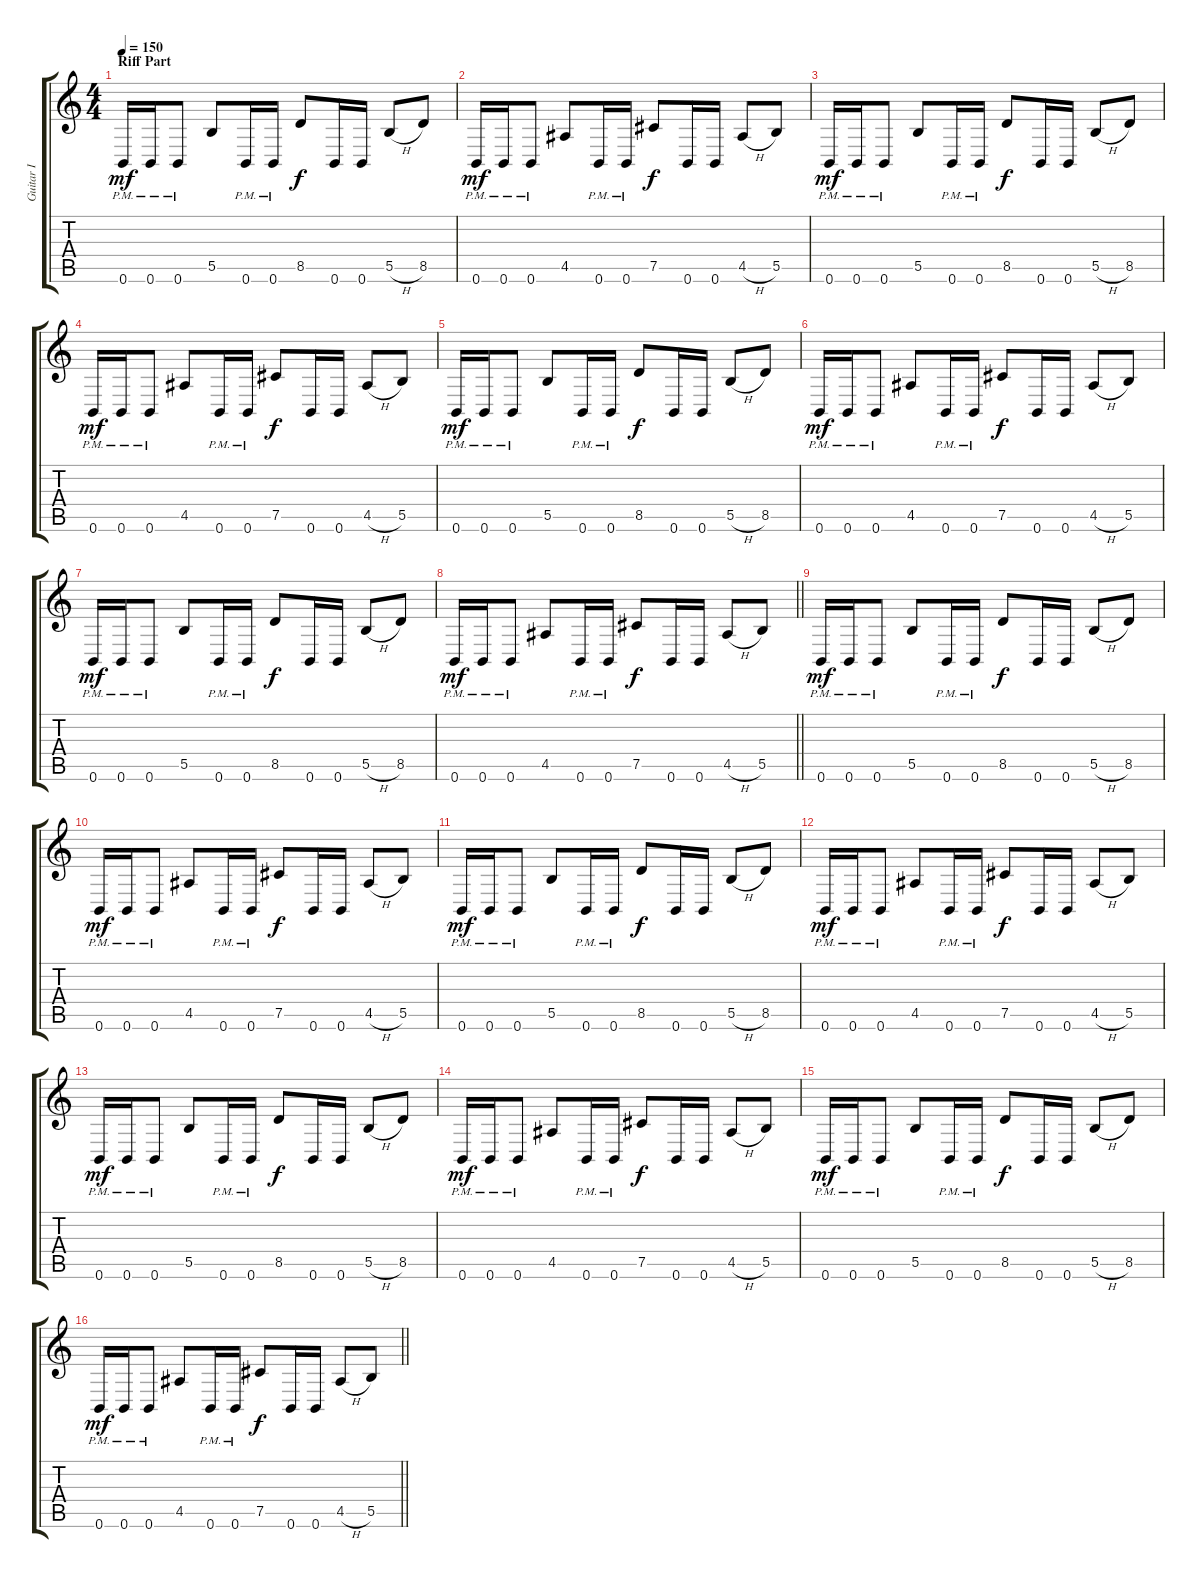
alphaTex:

\track ("Guitar I" "Guitar I") {instrument distortionguitar}
\staff {score tabs}
\tuning (Db4 Ab3 E3 B2 Gb2 B1) {hide}
\ts (4 4)
\section ("" "Riff Part")
\tempo 150
\clef g2
\ks c
0.6{pm}.16{dy mf} 0.6{pm}.16 0.6{pm}.8 5.5.8 0.6{pm}.16 0.6{pm}.16 8.5.8{dy f} 0.6.16 0.6.16 5.5{h}.8 8.5.8 |
0.6{pm}.16{dy mf} 0.6{pm}.16 0.6{pm}.8 4.5.8 0.6{pm}.16 0.6{pm}.16 7.5.8{dy f} 0.6.16 0.6.16 4.5{h}.8 5.5.8 |
0.6{pm}.16{dy mf} 0.6{pm}.16 0.6{pm}.8 5.5.8 0.6{pm}.16 0.6{pm}.16 8.5.8{dy f} 0.6.16 0.6.16 5.5{h}.8 8.5.8 |
0.6{pm}.16{dy mf} 0.6{pm}.16 0.6{pm}.8 4.5.8 0.6{pm}.16 0.6{pm}.16 7.5.8{dy f} 0.6.16 0.6.16 4.5{h}.8 5.5.8 |
0.6{pm}.16{dy mf} 0.6{pm}.16 0.6{pm}.8 5.5.8 0.6{pm}.16 0.6{pm}.16 8.5.8{dy f} 0.6.16 0.6.16 5.5{h}.8 8.5.8 |
0.6{pm}.16{dy mf} 0.6{pm}.16 0.6{pm}.8 4.5.8 0.6{pm}.16 0.6{pm}.16 7.5.8{dy f} 0.6.16 0.6.16 4.5{h}.8 5.5.8 |
0.6{pm}.16{dy mf} 0.6{pm}.16 0.6{pm}.8 5.5.8 0.6{pm}.16 0.6{pm}.16 8.5.8{dy f} 0.6.16 0.6.16 5.5{h}.8 8.5.8 |
\barLineRight lightlight
0.6{pm}.16{dy mf} 0.6{pm}.16 0.6{pm}.8 4.5.8 0.6{pm}.16 0.6{pm}.16 7.5.8{dy f} 0.6.16 0.6.16 4.5{h}.8 5.5.8 |
0.6{pm}.16{dy mf} 0.6{pm}.16 0.6{pm}.8 5.5.8 0.6{pm}.16 0.6{pm}.16 8.5.8{dy f} 0.6.16 0.6.16 5.5{h}.8 8.5.8 |
0.6{pm}.16{dy mf} 0.6{pm}.16 0.6{pm}.8 4.5.8 0.6{pm}.16 0.6{pm}.16 7.5.8{dy f} 0.6.16 0.6.16 4.5{h}.8 5.5.8 |
0.6{pm}.16{dy mf} 0.6{pm}.16 0.6{pm}.8 5.5.8 0.6{pm}.16 0.6{pm}.16 8.5.8{dy f} 0.6.16 0.6.16 5.5{h}.8 8.5.8 |
0.6{pm}.16{dy mf} 0.6{pm}.16 0.6{pm}.8 4.5.8 0.6{pm}.16 0.6{pm}.16 7.5.8{dy f} 0.6.16 0.6.16 4.5{h}.8 5.5.8 |
0.6{pm}.16{dy mf} 0.6{pm}.16 0.6{pm}.8 5.5.8 0.6{pm}.16 0.6{pm}.16 8.5.8{dy f} 0.6.16 0.6.16 5.5{h}.8 8.5.8 |
0.6{pm}.16{dy mf} 0.6{pm}.16 0.6{pm}.8 4.5.8 0.6{pm}.16 0.6{pm}.16 7.5.8{dy f} 0.6.16 0.6.16 4.5{h}.8 5.5.8 |
0.6{pm}.16{dy mf} 0.6{pm}.16 0.6{pm}.8 5.5.8 0.6{pm}.16 0.6{pm}.16 8.5.8{dy f} 0.6.16 0.6.16 5.5{h}.8 8.5.8 |
\barLineRight lightlight
0.6{pm}.16{dy mf} 0.6{pm}.16 0.6{pm}.8 4.5.8 0.6{pm}.16 0.6{pm}.16 7.5.8{dy f} 0.6.16 0.6.16 4.5{h}.8 5.5.8
